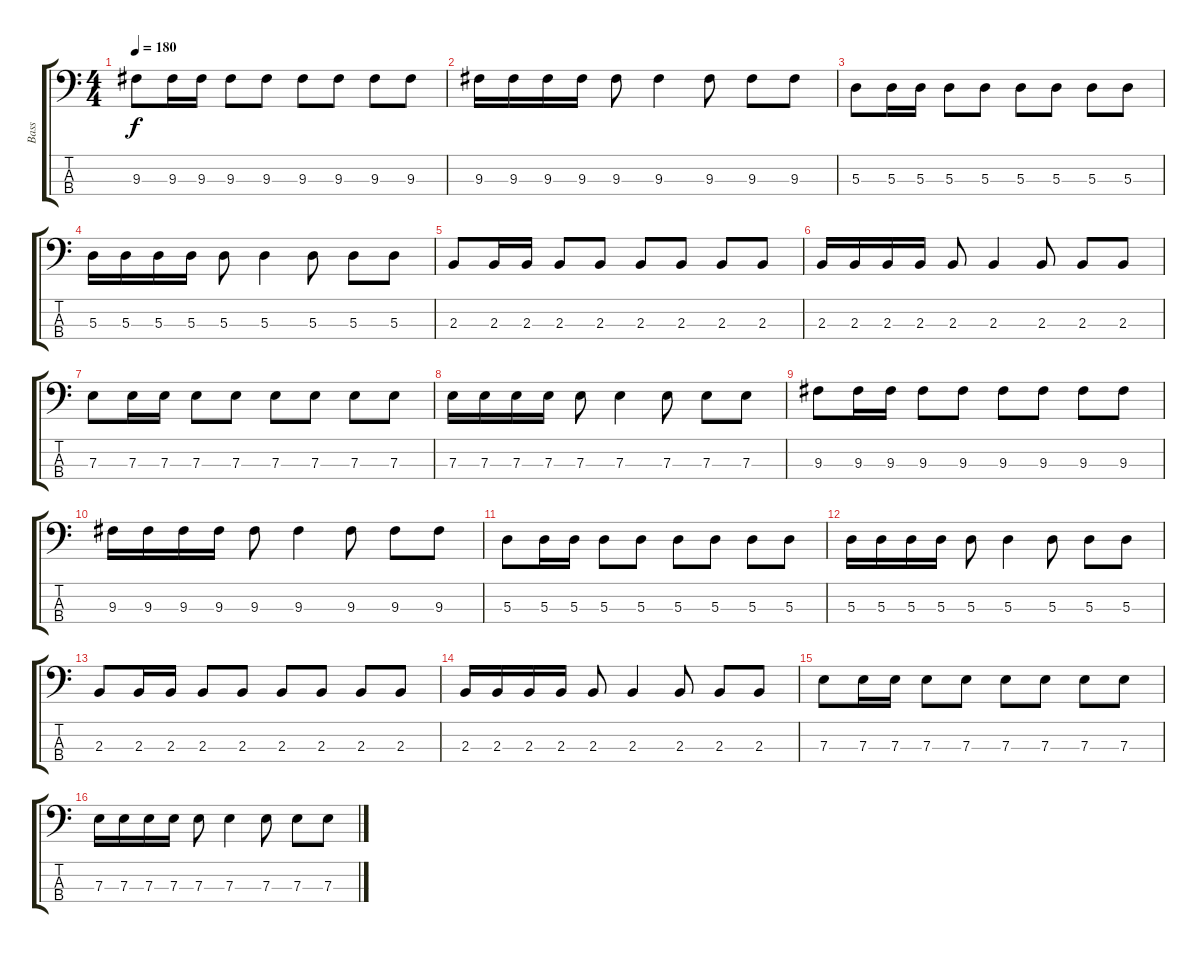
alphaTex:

\track ("Bass" "Bass") {instrument electricbassfinger}
\staff {score tabs}
\tuning (G2 D2 A1 E1) {hide}
\ts (4 4)
\tempo 180
\clef f4
\ks c
9.3.8{dy f} 9.3.16 9.3.16 9.3.8 9.3.8 9.3.8 9.3.8 9.3.8 9.3.8 |
9.3.16 9.3.16 9.3.16 9.3.16 9.3.8 9.3.4 9.3.8 9.3.8 9.3.8 |
5.3.8 5.3.16 5.3.16 5.3.8 5.3.8 5.3.8 5.3.8 5.3.8 5.3.8 |
5.3.16 5.3.16 5.3.16 5.3.16 5.3.8 5.3.4 5.3.8 5.3.8 5.3.8 |
2.3.8 2.3.16 2.3.16 2.3.8 2.3.8 2.3.8 2.3.8 2.3.8 2.3.8 |
2.3.16 2.3.16 2.3.16 2.3.16 2.3.8 2.3.4 2.3.8 2.3.8 2.3.8 |
7.3.8 7.3.16 7.3.16 7.3.8 7.3.8 7.3.8 7.3.8 7.3.8 7.3.8 |
7.3.16 7.3.16 7.3.16 7.3.16 7.3.8 7.3.4 7.3.8 7.3.8 7.3.8 |
9.3.8 9.3.16 9.3.16 9.3.8 9.3.8 9.3.8 9.3.8 9.3.8 9.3.8 |
9.3.16 9.3.16 9.3.16 9.3.16 9.3.8 9.3.4 9.3.8 9.3.8 9.3.8 |
5.3.8 5.3.16 5.3.16 5.3.8 5.3.8 5.3.8 5.3.8 5.3.8 5.3.8 |
5.3.16 5.3.16 5.3.16 5.3.16 5.3.8 5.3.4 5.3.8 5.3.8 5.3.8 |
2.3.8 2.3.16 2.3.16 2.3.8 2.3.8 2.3.8 2.3.8 2.3.8 2.3.8 |
2.3.16 2.3.16 2.3.16 2.3.16 2.3.8 2.3.4 2.3.8 2.3.8 2.3.8 |
7.3.8 7.3.16 7.3.16 7.3.8 7.3.8 7.3.8 7.3.8 7.3.8 7.3.8 |
7.3.16 7.3.16 7.3.16 7.3.16 7.3.8 7.3.4 7.3.8 7.3.8 7.3.8
